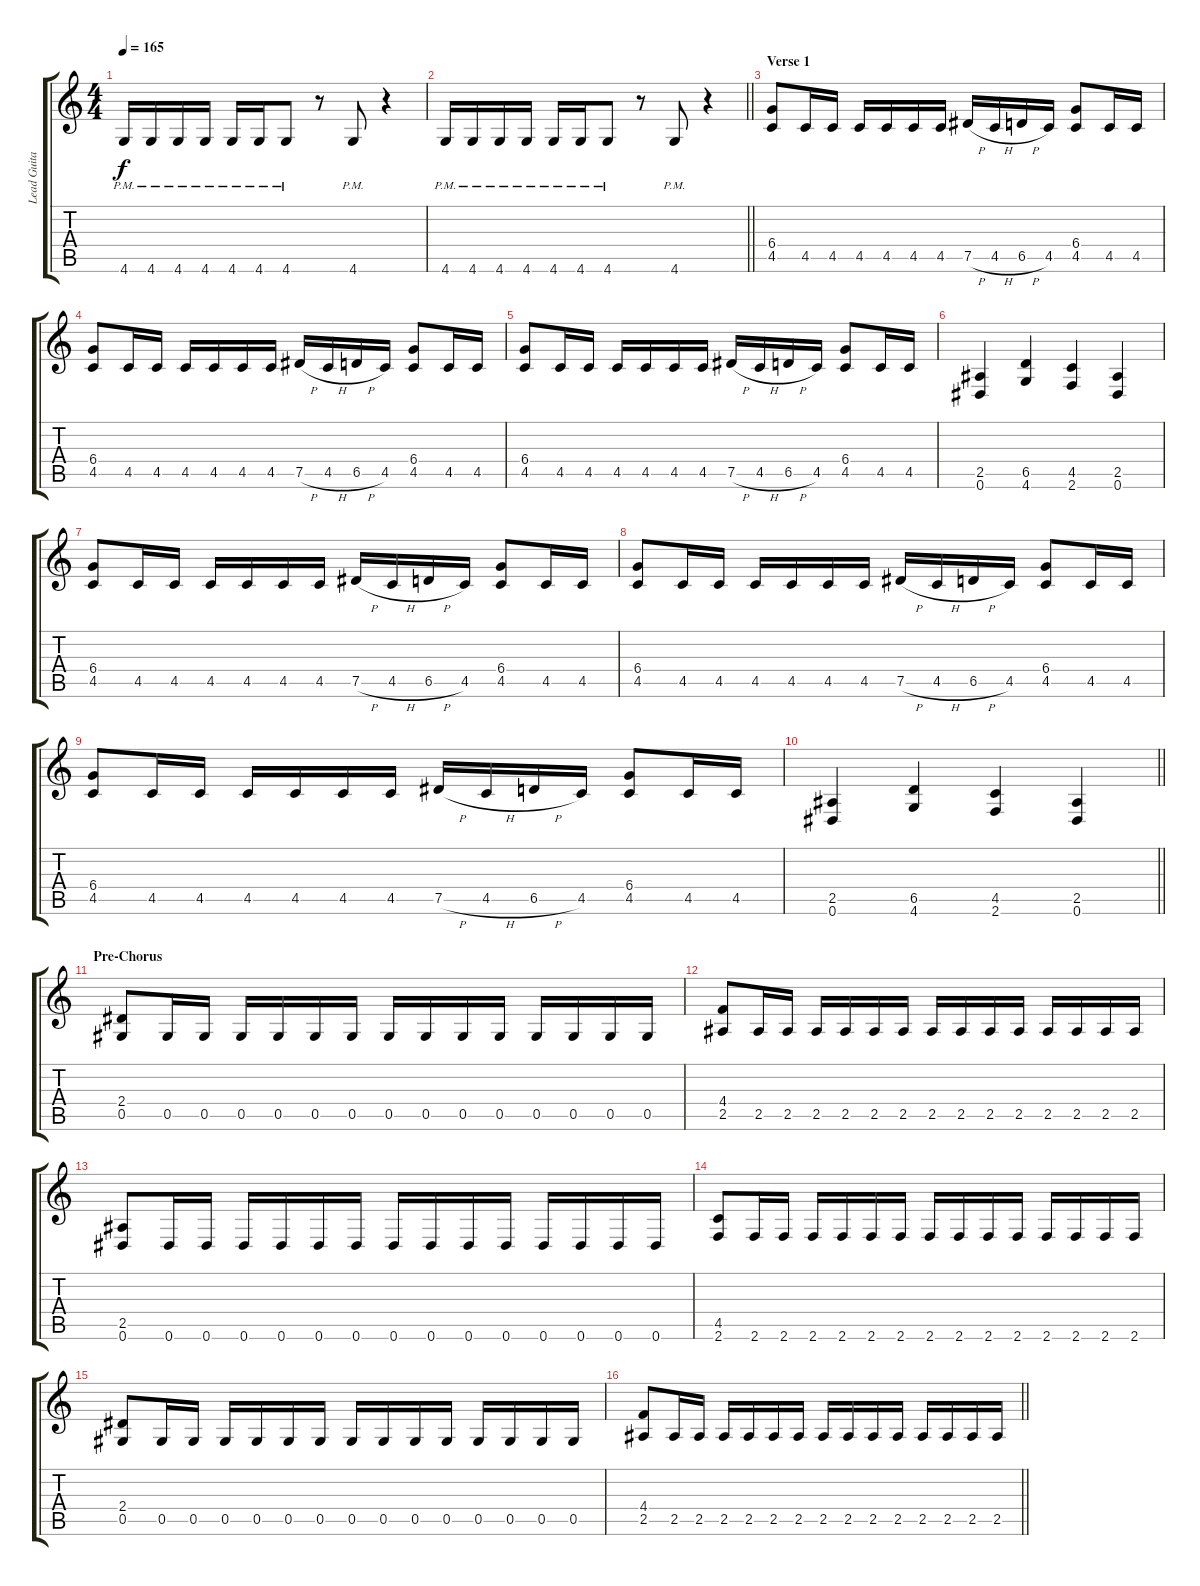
\track ("Lead Guitar" "Lead Guita") {instrument distortionguitar}
\staff {score tabs}
\tuning (Eb4 Bb3 Gb3 Db3 Ab2 Eb2) {hide}
\ts (4 4)
\tempo 165
\clef g2
\ks c
4.6{pm}.16{dy f} 4.6{pm}.16 4.6{pm}.16 4.6{pm}.16 4.6{pm}.16 4.6{pm}.16 4.6{pm}.8 r.8 4.6{pm}.8 r.4 |
\barLineRight lightlight
4.6{pm}.16 4.6{pm}.16 4.6{pm}.16 4.6{pm}.16 4.6{pm}.16 4.6{pm}.16 4.6{pm}.8 r.8 4.6{pm}.8 r.4 |
\section ("" "Verse 1")
(6.4 4.5).8 4.5.16 4.5.16 4.5.16 4.5.16 4.5.16 4.5.16 7.5{h}.16 4.5{h}.16 6.5{h}.16 4.5.16 (6.4 4.5).8 4.5.16 4.5.16 |
(6.4 4.5).8 4.5.16 4.5.16 4.5.16 4.5.16 4.5.16 4.5.16 7.5{h}.16 4.5{h}.16 6.5{h}.16 4.5.16 (6.4 4.5).8 4.5.16 4.5.16 |
(6.4 4.5).8 4.5.16 4.5.16 4.5.16 4.5.16 4.5.16 4.5.16 7.5{h}.16 4.5{h}.16 6.5{h}.16 4.5.16 (6.4 4.5).8 4.5.16 4.5.16 |
(2.5 0.6).4 (6.5 4.6).4 (4.5 2.6).4 (2.5 0.6).4 |
(6.4 4.5).8 4.5.16 4.5.16 4.5.16 4.5.16 4.5.16 4.5.16 7.5{h}.16 4.5{h}.16 6.5{h}.16 4.5.16 (6.4 4.5).8 4.5.16 4.5.16 |
(6.4 4.5).8 4.5.16 4.5.16 4.5.16 4.5.16 4.5.16 4.5.16 7.5{h}.16 4.5{h}.16 6.5{h}.16 4.5.16 (6.4 4.5).8 4.5.16 4.5.16 |
(6.4 4.5).8 4.5.16 4.5.16 4.5.16 4.5.16 4.5.16 4.5.16 7.5{h}.16 4.5{h}.16 6.5{h}.16 4.5.16 (6.4 4.5).8 4.5.16 4.5.16 |
\barLineRight lightlight
(2.5 0.6).4 (6.5 4.6).4 (4.5 2.6).4 (2.5 0.6).4 |
\section ("" "Pre-Chorus")
(2.4 0.5).8 0.5.16 0.5.16 0.5.16 0.5.16 0.5.16 0.5.16 0.5.16 0.5.16 0.5.16 0.5.16 0.5.16 0.5.16 0.5.16 0.5.16 |
(4.4 2.5).8 2.5.16 2.5.16 2.5.16 2.5.16 2.5.16 2.5.16 2.5.16 2.5.16 2.5.16 2.5.16 2.5.16 2.5.16 2.5.16 2.5.16 |
(2.5 0.6).8 0.6.16 0.6.16 0.6.16 0.6.16 0.6.16 0.6.16 0.6.16 0.6.16 0.6.16 0.6.16 0.6.16 0.6.16 0.6.16 0.6.16 |
(4.5 2.6).8 2.6.16 2.6.16 2.6.16 2.6.16 2.6.16 2.6.16 2.6.16 2.6.16 2.6.16 2.6.16 2.6.16 2.6.16 2.6.16 2.6.16 |
(2.4 0.5).8 0.5.16 0.5.16 0.5.16 0.5.16 0.5.16 0.5.16 0.5.16 0.5.16 0.5.16 0.5.16 0.5.16 0.5.16 0.5.16 0.5.16 |
\barLineRight lightlight
(4.4 2.5).8 2.5.16 2.5.16 2.5.16 2.5.16 2.5.16 2.5.16 2.5.16 2.5.16 2.5.16 2.5.16 2.5.16 2.5.16 2.5.16 2.5.16
